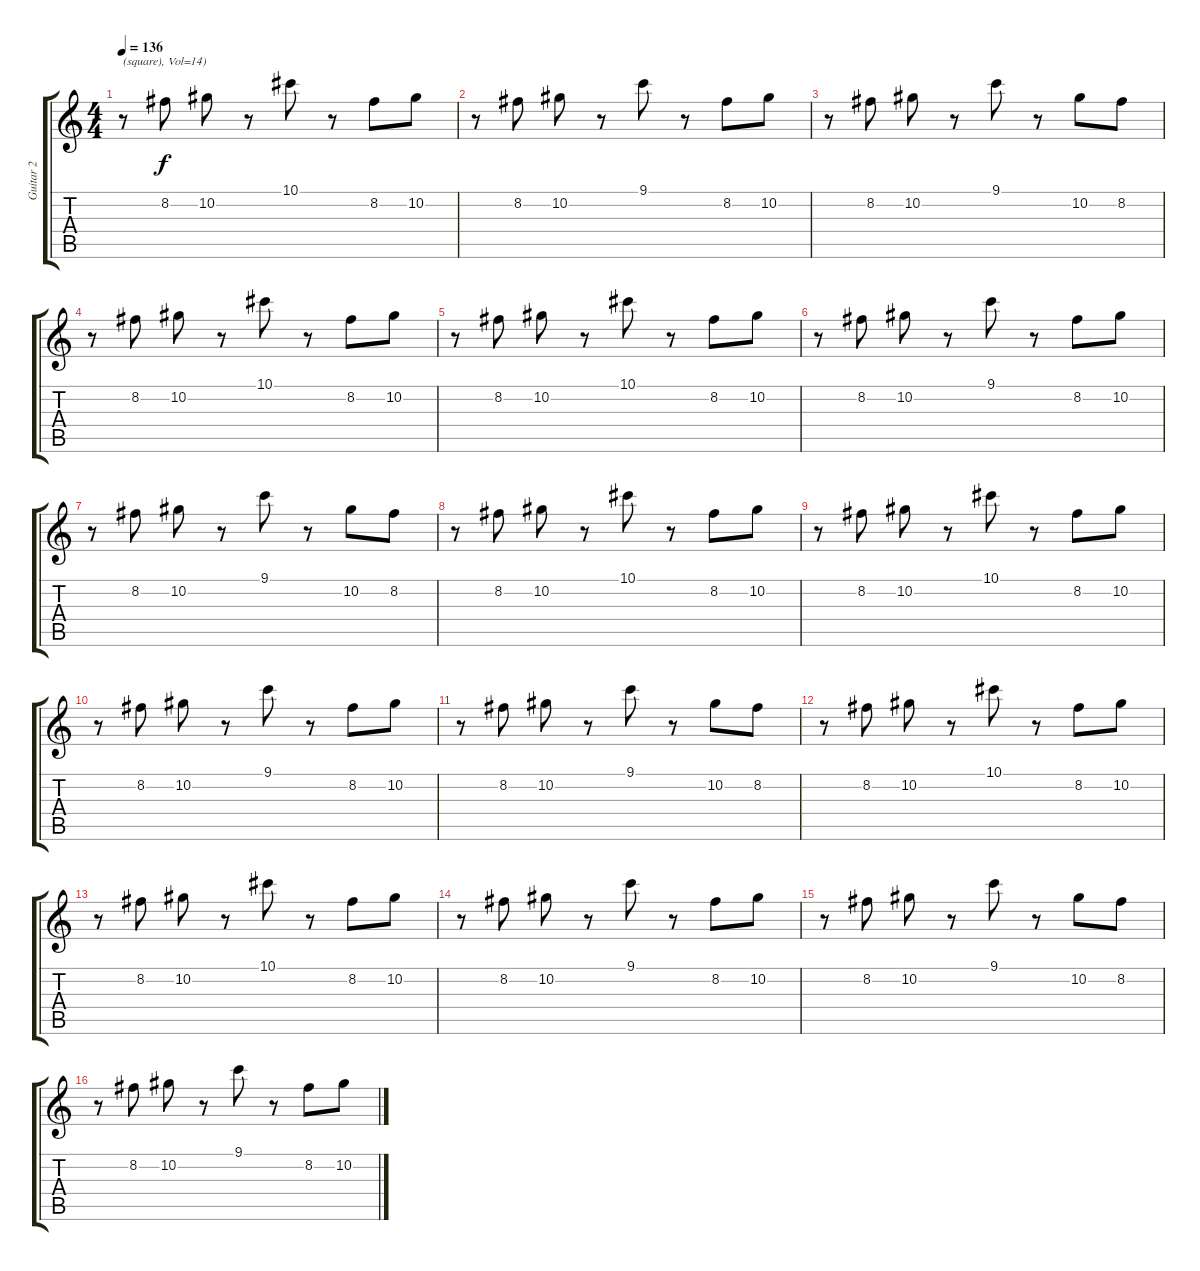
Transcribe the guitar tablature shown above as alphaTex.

\track ("Guitar 2 " "Guitar 2 ") {instrument electricguitarclean}
\staff {score tabs}
\tuning (Eb4 Bb3 Gb3 Db3 Ab2 Eb2) {hide}
\ts (4 4)
\tempo 136
\clef g2
\ks c
r.8{txt "(square), Vol=14)" dy f} 8.2.8 10.2.8 r.8 10.1.8 r.8 8.2.8 10.2.8 |
r.8 8.2.8 10.2.8 r.8 9.1.8 r.8 8.2.8 10.2.8 |
r.8 8.2.8 10.2.8 r.8 9.1.8 r.8 10.2.8 8.2.8 |
r.8 8.2.8 10.2.8 r.8 10.1.8 r.8 8.2.8 10.2.8 |
r.8 8.2.8 10.2.8 r.8 10.1.8 r.8 8.2.8 10.2.8 |
r.8 8.2.8 10.2.8 r.8 9.1.8 r.8 8.2.8 10.2.8 |
r.8 8.2.8 10.2.8 r.8 9.1.8 r.8 10.2.8 8.2.8 |
r.8 8.2.8 10.2.8 r.8 10.1.8 r.8 8.2.8 10.2.8 |
r.8 8.2.8 10.2.8 r.8 10.1.8 r.8 8.2.8 10.2.8 |
r.8 8.2.8 10.2.8 r.8 9.1.8 r.8 8.2.8 10.2.8 |
r.8 8.2.8 10.2.8 r.8 9.1.8 r.8 10.2.8 8.2.8 |
r.8 8.2.8 10.2.8 r.8 10.1.8 r.8 8.2.8 10.2.8 |
r.8 8.2.8 10.2.8 r.8 10.1.8 r.8 8.2.8 10.2.8 |
r.8 8.2.8 10.2.8 r.8 9.1.8 r.8 8.2.8 10.2.8 |
r.8 8.2.8 10.2.8 r.8 9.1.8 r.8 10.2.8 8.2.8 |
r.8 8.2.8 10.2.8 r.8 9.1.8 r.8 8.2.8 10.2.8
